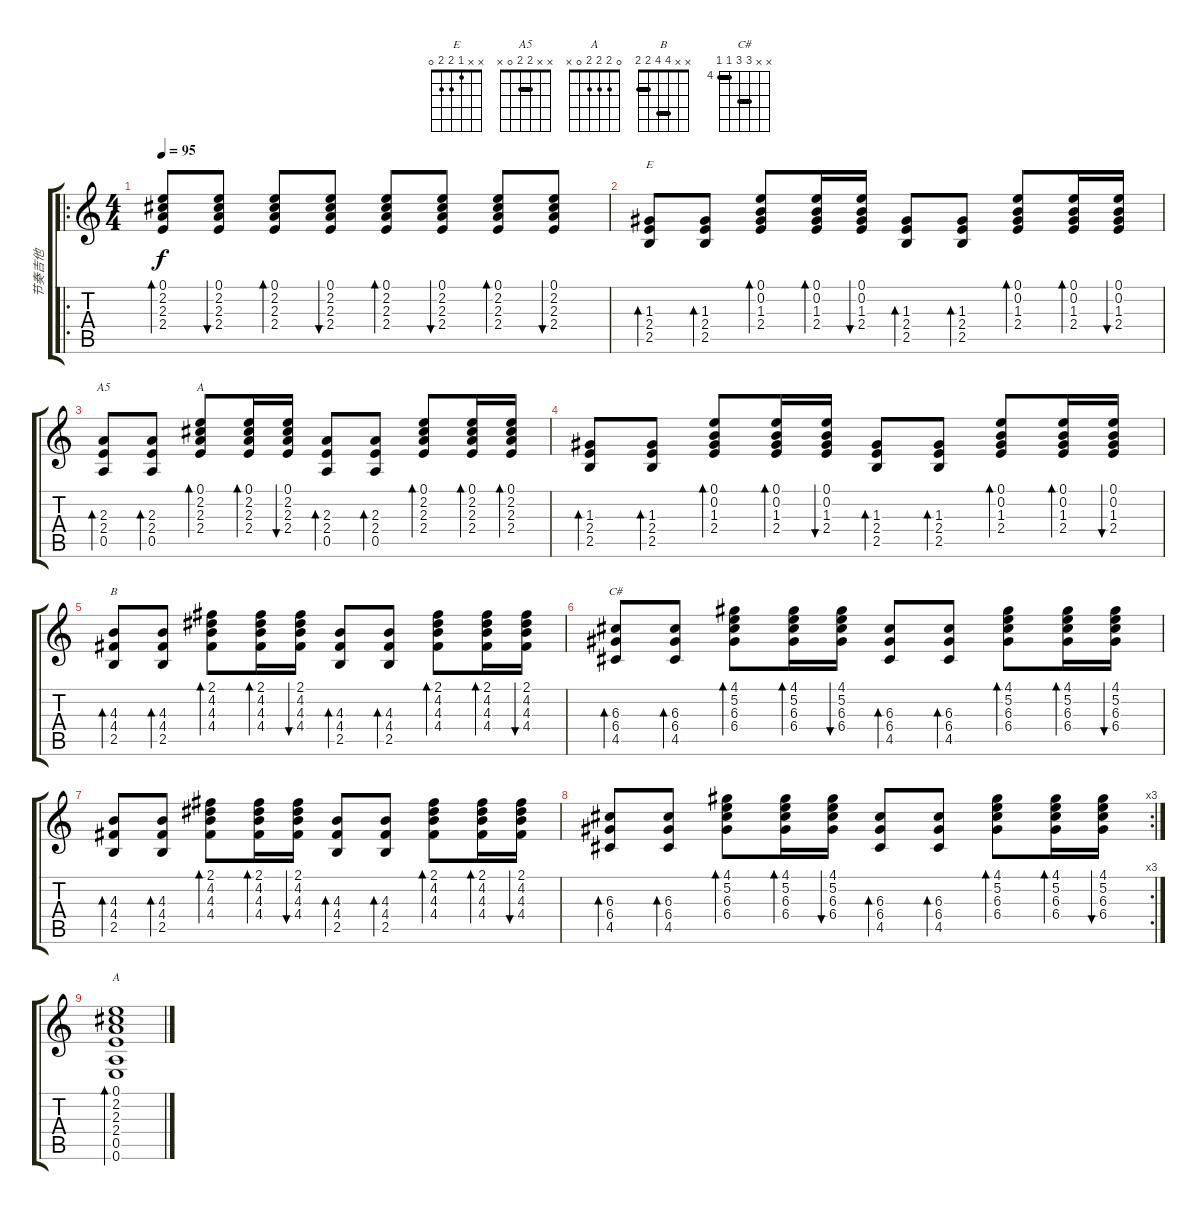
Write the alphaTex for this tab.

\track ("节奏吉他" "节奏吉他") {instrument acousticguitarsteel}
\staff {score tabs}
\tuning (E4 B3 G3 D3 A2 E2) {hide}
\chord ("E" x x 1 2 2 0)
\chord ("A5" x x 2 2 0 x) {barre 2}
\chord ("A" 0 2 2 2 x x)
\chord ("B" x x 4 4 2 2) {barre (2 4)}
\chord ("C#" x x 6 6 4 4) {firstfret 4 barre (4 6)}
\chord ("A" 0 2 2 2 0 x)
\ro
\ts (4 4)
\tempo 95
\clef g2
\ks c
(0.1 2.2 2.3 2.4).8{bd 60 dy f volume 7} (0.1 2.2 2.3 2.4).8{bu 60 volume 11} (0.1 2.2 2.3 2.4).8{bd 60 volume 12} (0.1 2.2 2.3 2.4).8{bu 60 volume 13} (0.1 2.2 2.3 2.4).8{bd 60 volume 15} (0.1 2.2 2.3 2.4).8{bu 60 volume 16} (0.1 2.2 2.3 2.4).8{bd 60 volume 16} (0.1 2.2 2.3 2.4).8{bu 60} |
(1.3 2.4 2.5).8{bd 60 ch "E" volume 15} (1.3 2.4 2.5).8{bd 60} (0.1 0.2 1.3 2.4).8{bd 60} (0.1 0.2 1.3 2.4).16{bd 60} (0.1 0.2 1.3 2.4).16{bu 60} (1.3 2.4 2.5).8{bd 60} (1.3 2.4 2.5).8{bd 60} (0.1 0.2 1.3 2.4).8{bd 60} (0.1 0.2 1.3 2.4).16{bd 60} (0.1 0.2 1.3 2.4).16{bu 60} |
(2.3 2.4 0.5).8{bd 60 ch "A5"} (2.3 2.4 0.5).8{bd 60} (0.1 2.2 2.3 2.4).8{bd 60 ch "A"} (0.1 2.2 2.3 2.4).16{bd 60} (0.1 2.2 2.3 2.4).16{bu 60} (2.3 2.4 0.5).8{bd 60} (2.3 2.4 0.5).8{bd 60} (0.1 2.2 2.3 2.4).8{bd 60} (0.1 2.2 2.3 2.4).16{bd 60} (0.1 2.2 2.3 2.4).16{bd 60} |
(1.3 2.4 2.5).8{bd 60 volume 15} (1.3 2.4 2.5).8{bd 60} (0.1 0.2 1.3 2.4).8{bd 60} (0.1 0.2 1.3 2.4).16{bd 60} (0.1 0.2 1.3 2.4).16{bu 60} (1.3 2.4 2.5).8{bd 60} (1.3 2.4 2.5).8{bd 60} (0.1 0.2 1.3 2.4).8{bd 60} (0.1 0.2 1.3 2.4).16{bd 60} (0.1 0.2 1.3 2.4).16{bu 60} |
(4.3 4.4 2.5).8{bd 60 ch "B"} (4.3 4.4 2.5).8{bd 60} (2.1 4.2 4.3 4.4).8{bd 60} (2.1 4.2 4.3 4.4).16{bd 60} (2.1 4.2 4.3 4.4).16{bu 60} (4.3 4.4 2.5).8{bd 60} (4.3 4.4 2.5).8{bd 60} (2.1 4.2 4.3 4.4).8{bd 60} (2.1 4.2 4.3 4.4).16{bd 60} (2.1 4.2 4.3 4.4).16{bu 60} |
(6.3 6.4 4.5).8{bd 60 ch "C#"} (6.3 6.4 4.5).8{bd 60} (4.1 5.2 6.3 6.4).8{bd 60} (4.1 5.2 6.3 6.4).16{bd 60} (4.1 5.2 6.3 6.4).16{bu 60} (6.3 6.4 4.5).8{bd 60} (6.3 6.4 4.5).8{bd 60} (4.1 5.2 6.3 6.4).8{bd 60} (4.1 5.2 6.3 6.4).16{bd 60} (4.1 5.2 6.3 6.4).16{bu 60} |
(4.3 4.4 2.5).8{bd 60} (4.3 4.4 2.5).8{bd 60} (2.1 4.2 4.3 4.4).8{bd 60} (2.1 4.2 4.3 4.4).16{bd 60} (2.1 4.2 4.3 4.4).16{bu 60} (4.3 4.4 2.5).8{bd 60} (4.3 4.4 2.5).8{bd 60} (2.1 4.2 4.3 4.4).8{bd 60} (2.1 4.2 4.3 4.4).16{bd 60} (2.1 4.2 4.3 4.4).16{bu 60} |
\rc 3
(6.3 6.4 4.5).8{bd 60} (6.3 6.4 4.5).8{bd 60} (4.1 5.2 6.3 6.4).8{bd 60} (4.1 5.2 6.3 6.4).16{bd 60} (4.1 5.2 6.3 6.4).16{bu 60} (6.3 6.4 4.5).8{bd 60} (6.3 6.4 4.5).8{bd 60} (4.1 5.2 6.3 6.4).8{bd 60} (4.1 5.2 6.3 6.4).16{bd 60} (4.1 5.2 6.3 6.4).16{bu 60} |
(0.1 2.2 2.3 2.4 0.5 0.6).1{bd 240 ch "A" volume 12 balance 8}
